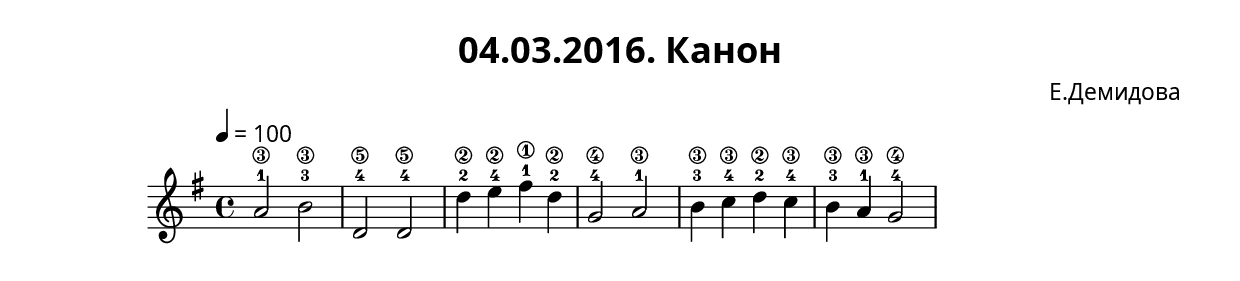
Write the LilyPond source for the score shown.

\version "2.12.3"
\header{
  title="04.03.2016. Канон"
  composer="Е.Демидова"
}

%Буквенные обозначения, принятые в континентальной Европе:
%H --- си, B --- си-бемоль.
\include "deutsch.ly"

% Ajust size
%#(set-global-staff-size 30.0)

\paper  {
  myStaffSize = #20
  #(define fonts
    (make-pango-font-tree "Linux Libertine"
                          "Droid Sans"
                          "Droid Sans Mono"
                           (/ myStaffSize 20)))
}

global = {
  \key g \major
  \time 4/4
  \tempo 4 = 100
}

voiceOne = \new Voice { \relative c'' {
  <a-1\3>2 <h-3\3>2 <d,-4\5>2 <d-4\5>2 <d'-2\2>4 <e-4\2> <fis-1\1> <d-2\2> <g,-4\4>2 <a-1\3>2 <h-3\3>4 <c-4\3> <d-2\2> <c-4\3> <h-3\3>4 <a-1\3>4 <g-4\4>2
}}

\score{
  \new StaffGroup <<
    \new Staff
    <<
      \global
      \voiceOne
    >>

  >>
  \layout{
    \context {
      \Score
      \remove "Bar_number_engraver"
    }
  }
  \midi{}
}

